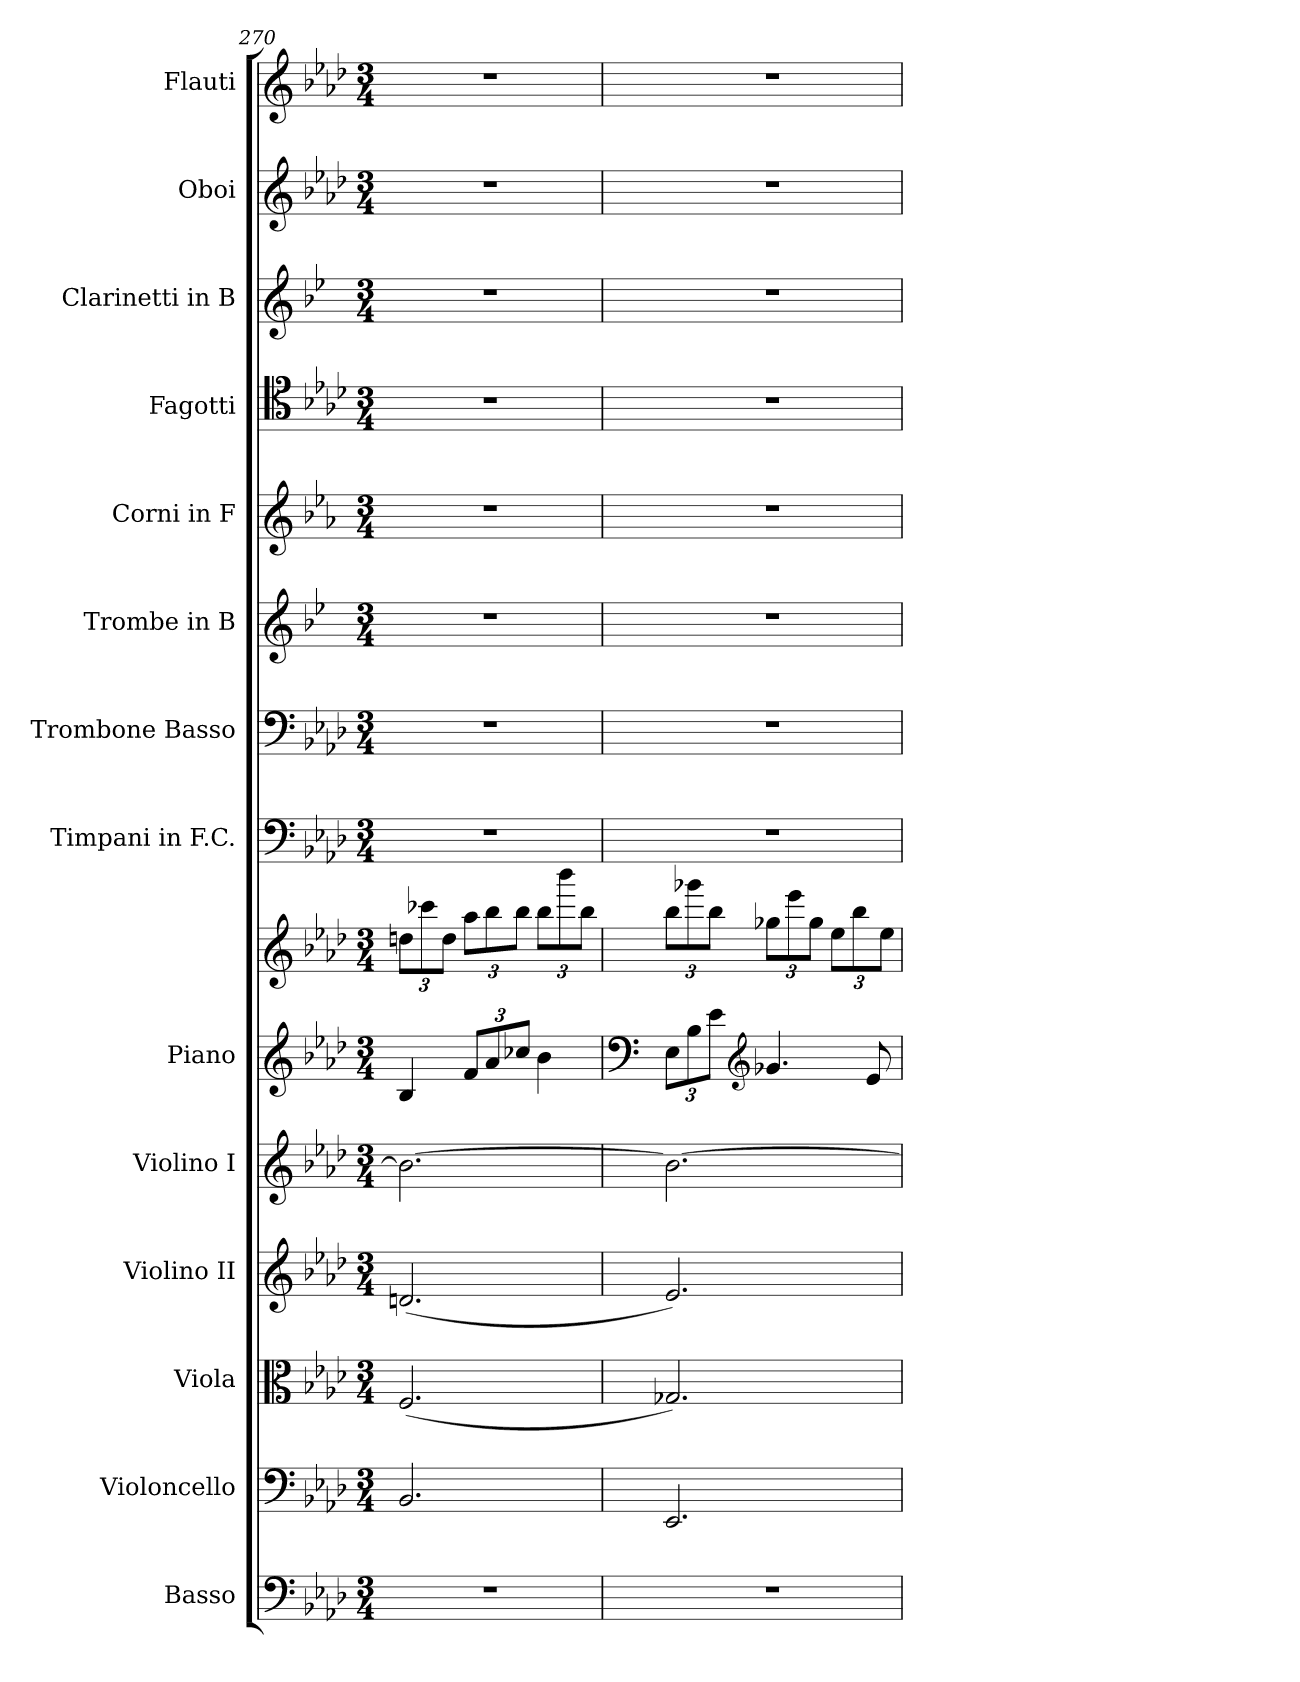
**kern	**kern	**kern	**kern	**kern	**kern	**kern	**kern	**kern	**kern	**kern	**kern	**kern	**kern	**kern
*part14	*part13	*part12	*part11	*part10	*part9	*part9	*part8	*part7	*part6	*part5	*part4	*part3	*part2	*part1
*staff15	*staff14	*staff13	*staff12	*staff11	*staff10	*staff9	*staff8	*staff7	*staff6	*staff5	*staff4	*staff3	*staff2	*staff1
*I"Basso	*I"Violoncello	*I"Viola	*I"Violino II	*I"Violino I	*I"Piano	*	*I"Timpani in F.C.	*I"Trombone Basso	*I"Trombe in B	*I"Corni in F	*I"Fagotti	*I"Clarinetti in B	*I"Oboi	*I"Flauti
*	*	*	*	*	*I'Pno.	*	*I'Timp.	*	*	*	*	*	*I'Ob.	*I'Fl.
*clefF4	*clefF4	*clefC3	*clefG2	*clefG2	*clefG2	*clefG2	*clefF4	*clefF4	*clefG2	*clefG2	*clefC4	*clefG2	*clefG2	*clefG2
*ITrd7c12	*	*	*	*	*	*	*	*	*ITrd1c2	*ITrd4c7	*	*ITrd1c2	*	*
*k[b-e-a-d-]	*k[b-e-a-d-]	*k[b-e-a-d-]	*k[b-e-a-d-]	*k[b-e-a-d-]	*k[b-e-a-d-]	*k[b-e-a-d-]	*k[b-e-a-d-]	*k[b-e-a-d-]	*k[b-e-a-d-]	*k[b-e-a-d-]	*k[b-e-a-d-]	*k[b-e-a-d-]	*k[b-e-a-d-]	*k[b-e-a-d-]
*M3/4	*M3/4	*M3/4	*M3/4	*M3/4	*M3/4	*M3/4	*M3/4	*M3/4	*M3/4	*M3/4	*M3/4	*M3/4	*M3/4	*M3/4
*	*	*	*	*	*	*Xbrackettup	*	*	*	*	*	*	*	*
=270	=270	=270	=270	=270	=270	=270	=270	=270	=270	=270	=270	=270	=270	=270
2.r	2.BB-/	(<2.F/	(<2.dn/	2.b-\_	4B-/	12ddn\L	2.r	2.r	2.r	2.r	2.r	2.r	2.r	2.r
.	.	.	.	.	.	12ccc-X\	.	.	.	.	.	.	.	.
.	.	.	.	.	.	12dd\J	.	.	.	.	.	.	.	.
*	*	*	*	*	*Xbrackettup	*	*	*	*	*	*	*	*	*
.	.	.	.	.	12f/L	12aa-\L	.	.	.	.	.	.	.	.
.	.	.	.	.	12a-/	12bb-\	.	.	.	.	.	.	.	.
.	.	.	.	.	12cc-X/J	12bb-\J	.	.	.	.	.	.	.	.
.	.	.	.	.	4b-\	12bb-\L	.	.	.	.	.	.	.	.
.	.	.	.	.	.	12bbb-\	.	.	.	.	.	.	.	.
.	.	.	.	.	.	12bb-\J	.	.	.	.	.	.	.	.
!!LO:PB:g=z
=271	=271	=271	=271	=271	=271	=271	=271	=271	=271	=271	=271	=271	=271	=271
*	*	*	*	*	*clefF4	*	*	*	*	*	*	*	*	*
2.r	2.EE-/	2.G-X/)	2.e-/)	2.b-\_	12E-\L	12bb-\L	2.r	2.r	2.r	2.r	2.r	2.r	2.r	2.r
.	.	.	.	.	12B-\	12ggg-X\	.	.	.	.	.	.	.	.
.	.	.	.	.	12e-\J	12bb-\J	.	.	.	.	.	.	.	.
*	*	*	*	*	*clefG2	*	*	*	*	*	*	*	*	*
.	.	.	.	.	4.g-X/	12gg-X\L	.	.	.	.	.	.	.	.
.	.	.	.	.	.	12eee-\	.	.	.	.	.	.	.	.
.	.	.	.	.	.	12gg-\J	.	.	.	.	.	.	.	.
.	.	.	.	.	.	12ee-\L	.	.	.	.	.	.	.	.
.	.	.	.	.	.	12bb-\	.	.	.	.	.	.	.	.
.	.	.	.	.	8e-/	.	.	.	.	.	.	.	.	.
.	.	.	.	.	.	12ee-\J	.	.	.	.	.	.	.	.
=	=	=	=	=	=	=	=	=	=	=	=	=	=	=
*-	*-	*-	*-	*-	*-	*-	*-	*-	*-	*-	*-	*-	*-	*-
